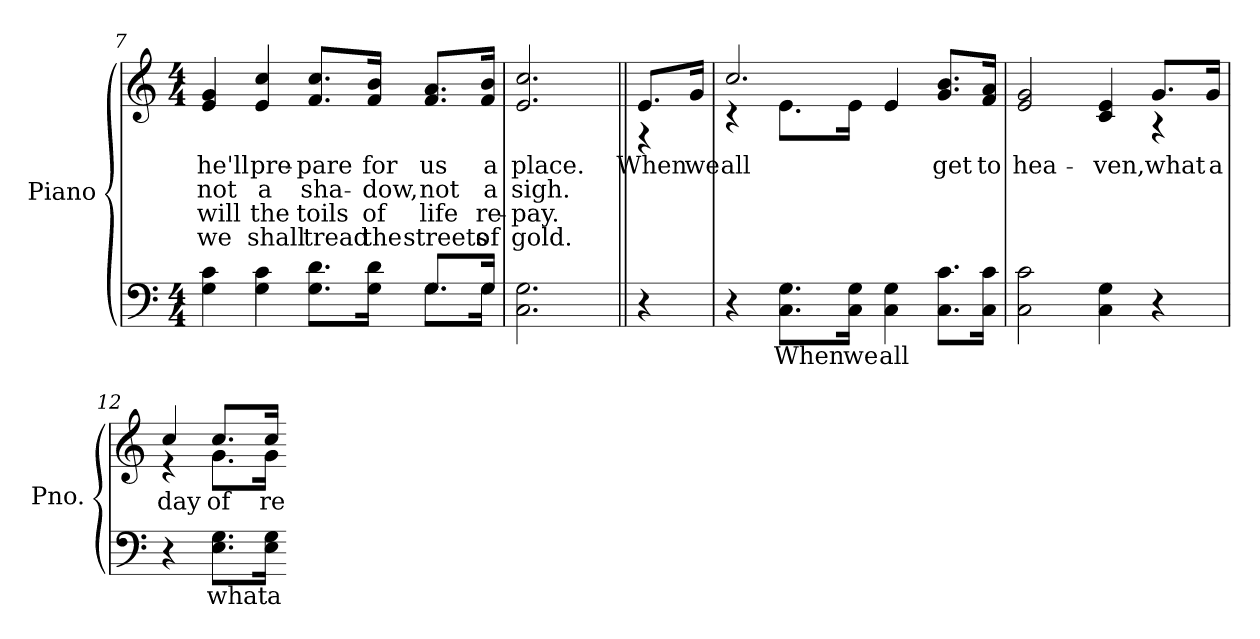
**kern	**text	**kern	**text	**text	**text	**text
*part2	*part2	*part1	*part1	*part1	*part1	*part1
*staff2	*staff2	*staff1	*staff1	*staff1	*staff1	*staff1
*I"Piano	*	*I"Piano	*	*	*	*
*I'Pno.	*	*I'Pno.	*	*	*	*
*clefF4	*	*clefG2	*	*	*	*
*k[]	*	*k[]	*	*	*	*
*C:	*	*C:	*	*	*	*
*M4/4	*	*M4/4	*	*	*	*
=7	=7	=7	=7	=7	=7	=7
*^	*	*	*	*	*	*
!	!	!	!	!LO:LY:b:color=#000000	!LO:LY:b:color=#000000	!LO:LY:b:color=#000000	!LO:LY:b:color=#000000
4Gi\ 4ci	2.ryy	.	4ei/ 4gi	he'll	not	will	we
!	!	!	!	!LO:LY:b:color=#000000	!LO:LY:b:color=#000000	!LO:LY:b:color=#000000	!LO:LY:b:color=#000000
4Gi\ 4ci	.	.	4ei/ 4cci	pre-	a	the	shall
!	!	!	!	!LO:LY:b:color=#000000	!LO:LY:b:color=#000000	!LO:LY:b:color=#000000	!LO:LY:b:color=#000000
8.Gi\ 8.di\L	.	.	8.fi/ 8.cci/L	-pare	sha-	toils	tread
!	!	!	!	!LO:LY:b:color=#000000	!LO:LY:b:color=#000000	!LO:LY:b:color=#000000	!LO:LY:b:color=#000000
16Gi\ 16di\Jk	.	.	16fi/ 16bi/Jk	for	-dow,	of	the
!	!	!	!	!LO:LY:b:color=#000000	!LO:LY:b:color=#000000	!LO:LY:b:color=#000000	!LO:LY:b:color=#000000
8.Gi/L	8.Gi\L	.	8.fi/ 8.ai/L	us	not	life	streets
!	!	!	!	!LO:LY:b:color=#000000	!LO:LY:b:color=#000000	!LO:LY:b:color=#000000	!LO:LY:b:color=#000000
16Gi/Jk	16Gi\Jk	.	16fi/ 16bi/Jk	a	a	re-	-of
*v	*v	*	*	*	*	*	*
=8	=8	=8	=8	=8	=8	=8
*^	*	*	*	*	*	*
!	!	!	!	!LO:LY:b:color=#000000	!LO:LY:b:color=#000000	!LO:LY:b:color=#000000	!LO:LY:b:color=#000000
*v	*v	*	*	*	*	*	*
2.Ci\ 2.Gi	.	2.ei/ 2.cci	place.	sigh.	pay.	gold.
!!LO:LB:g=z
=9||	=9||	=9||	=9||	=9||	=9||	=9||
!	!	!LO:TX:a:i:t=Refrain	!	!	!	!
!	!	!	!LO:LY:b:color=#000000	!	!	!
*	*	*^	*	*	*	*
4r	.	8.ei/L	4r	When	.	.	.
!	!	!	!	!LO:LY:b:color=#000000	!	!	!
.	.	16gi/Jk	.	we	.	.	.
=10	=10	=10	=10	=10	=10	=10	=10
!	!	!	!	!LO:LY:b:color=#000000	!	!	!
4r	.	2.cci/	4r	all	.	.	.
!	!LO:LY:a:color=#000000	!	!	!	!	!	!
8.Ci\ 8.Gi\L	When	.	8.ei\L	.	.	.	.
!	!LO:LY:a:color=#000000	!	!	!	!	!	!
16Ci\ 16Gi\Jk	we	.	16ei\Jk	.	.	.	.
!	!LO:LY:a:color=#000000	!	!	!	!	!	!
4Ci\ 4Gi	all	.	4ei/	.	.	.	.
!	!	!	!	!LO:LY:b:color=#000000	!	!	!
8.Ci\ 8.ci\L	.	8.gi/ 8.bi/L	4ryy	get	.	.	.
!	!	!	!	!LO:LY:b:color=#000000	!	!	!
16Ci\ 16ci\Jk	.	16fi/ 16ai/Jk	.	to	.	.	.
=11	=11	=11	=11	=11	=11	=11	=11
!	!	!	!	!LO:LY:b:color=#000000	!	!	!
2Ci\ 2ci	.	2ei/ 2gi	2ryy	hea-	.	.	.
!	!	!	!	!LO:LY:b:color=#000000	!	!	!
4Ci\ 4Gi	.	4ci/ 4ei	4ryy	-ven,	.	.	.
!	!	!	!	!LO:LY:b:color=#000000	!	!	!
4r	.	8.gi/L	4r	what	.	.	.
!	!	!	!	!LO:LY:b:color=#000000	!	!	!
.	.	16gi/Jk	.	a	.	.	.
=12	=12	=12	=12	=12	=12	=12	=12
!	!	!	!	!LO:LY:b:color=#000000	!	!	!
4r	.	4cci/	4r	day	.	.	.
!	!LO:LY:a:color=#000000	!	!	!	!	!	!
!	!	!	!	!LO:LY:b:color=#000000	!	!	!
8.Ei\ 8.Gi\L	what	8.cci/L	8.gi\L	of	.	.	.
!	!LO:LY:a:color=#000000	!	!	!	!	!	!
!	!	!	!	!LO:LY:b:color=#000000	!	!	!
16Ei\ 16Gi\Jk	a	16cci/Jk	16gi\Jk	re-	.	.	.
*	*	*v	*v	*	*	*	*
=-	=-	=-	=-	=-	=-	=-
*-	*-	*-	*-	*-	*-	*-
